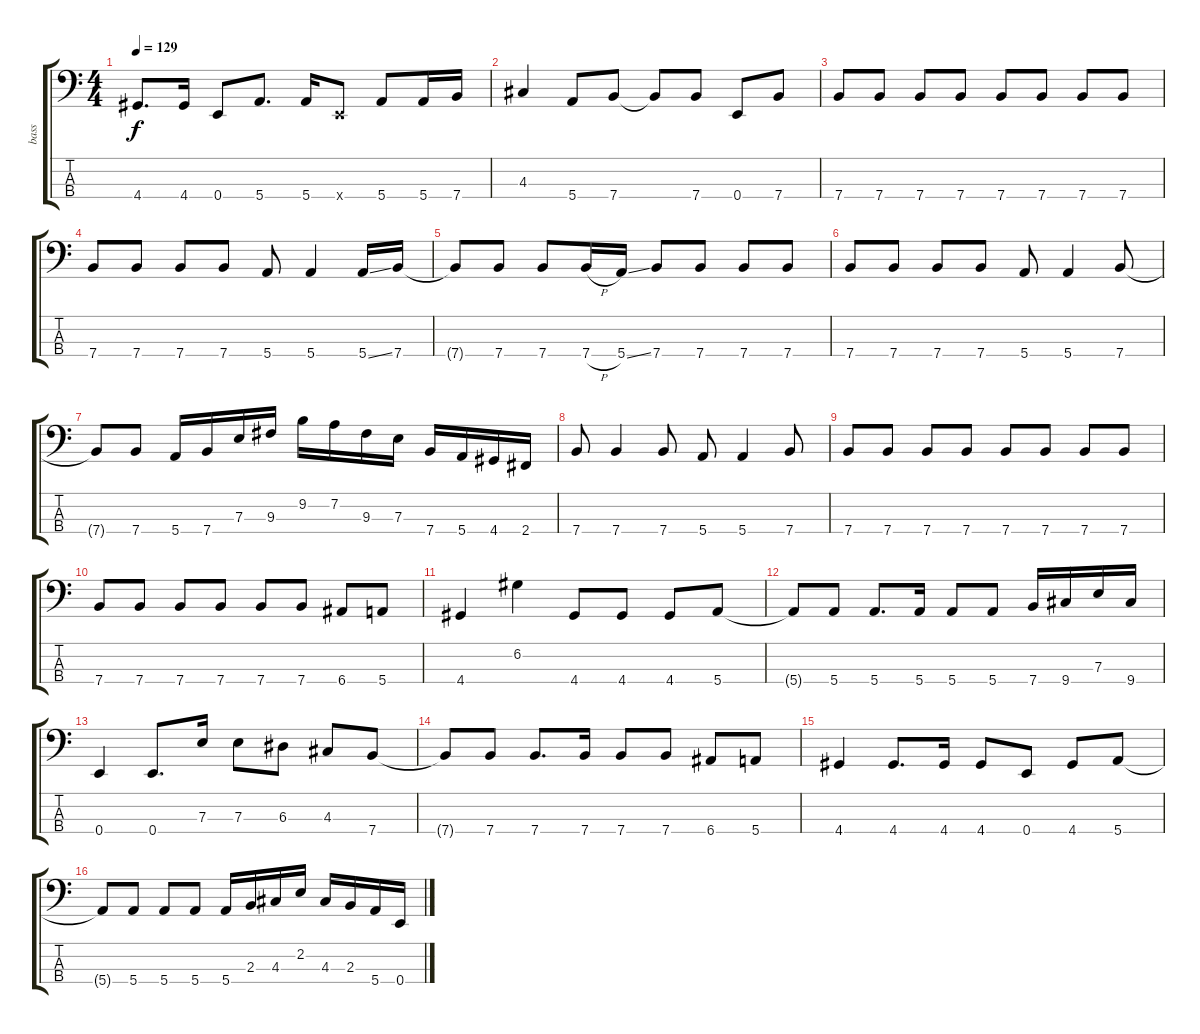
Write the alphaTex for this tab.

\track ("bass" "bass") {instrument electricbassfinger}
\staff {score tabs}
\tuning (G2 D2 A1 E1) {hide}
\ts (4 4)
\tempo 129
\clef f4
\ks c
4.4.8{d dy f} 4.4.16 0.4.8 5.4.8{d} 5.4.16 0.4{x}.8 5.4.8 5.4.16 7.4.16 |
4.3.4 5.4.8 7.4.8 7.4{t}.8 7.4.8 0.4.8 7.4.8 |
7.4.8 7.4.8 7.4.8 7.4.8 7.4.8 7.4.8 7.4.8 7.4.8 |
7.4.8 7.4.8 7.4.8 7.4.8 5.4.8 5.4.4 5.4{ss}.16 7.4.16 |
7.4{t}.8 7.4.8 7.4.8 7.4{h}.16 5.4{ss}.16 7.4.8 7.4.8 7.4.8 7.4.8 |
7.4.8 7.4.8 7.4.8 7.4.8 5.4.8 5.4.4 7.4.8 |
7.4{t}.8 7.4.8 5.4.16 7.4.16 7.3.16 9.3.16 9.2.16 7.2.16 9.3.16 7.3.16 7.4.16 5.4.16 4.4.16 2.4.16 |
7.4.8 7.4.4 7.4.8 5.4.8 5.4.4 7.4.8 |
7.4.8 7.4.8 7.4.8 7.4.8 7.4.8 7.4.8 7.4.8 7.4.8 |
7.4.8 7.4.8 7.4.8 7.4.8 7.4.8 7.4.8 6.4.8 5.4.8 |
4.4.4 6.2.4 4.4.8 4.4.8 4.4.8 5.4.8 |
5.4{t}.8 5.4.8 5.4.8{d} 5.4.16 5.4.8 5.4.8 7.4.16 9.4.16 7.3.16 9.4.16 |
0.4.4 0.4.8{d} 7.3.16 7.3.8 6.3.8 4.3.8 7.4.8 |
7.4{t}.8 7.4.8 7.4.8{d} 7.4.16 7.4.8 7.4.8 6.4.8 5.4.8 |
4.4.4 4.4.8{d} 4.4.16 4.4.8 0.4.8 4.4.8 5.4.8 |
5.4{t}.8 5.4.8 5.4.8 5.4.8 5.4.16 2.3.16 4.3.16 2.2.16 4.3.16 2.3.16 5.4.16 0.4.16
